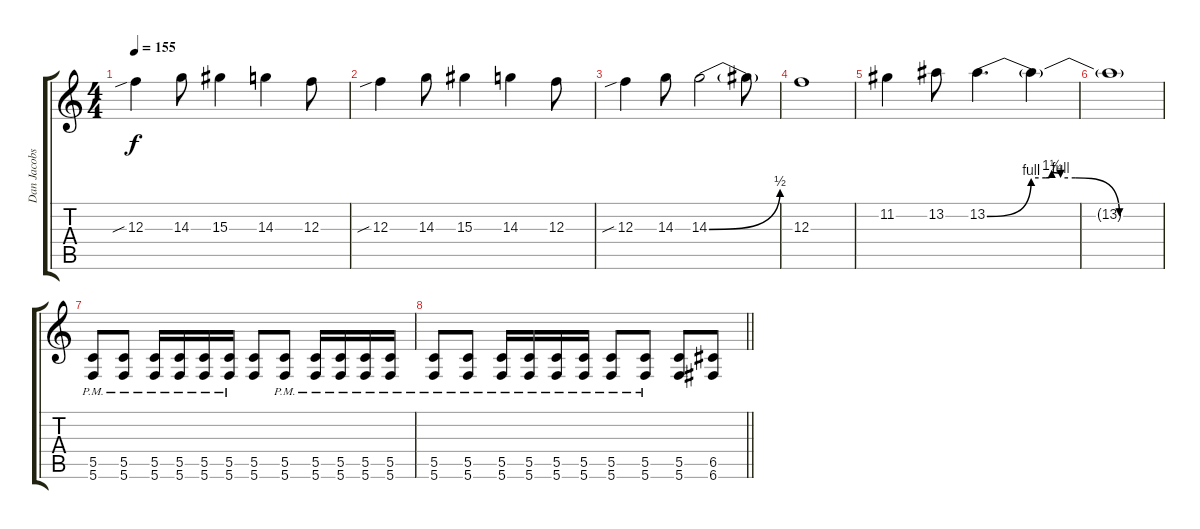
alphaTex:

\track ("Dan Jacobs" "Dan Jacobs") {instrument overdrivenguitar}
\staff {score tabs}
\tuning (D4 A3 F3 C3 G2 C2) {hide}
\ts (4 4)
\tempo 155
\clef g2
\ks c
12.3{sib}.4{dy f} 14.3.8 15.3.4 14.3.4 12.3.8 |
12.3{sib}.4 14.3.8 15.3.4 14.3.4 12.3.8 |
12.3{sib}.4 14.3.8 14.3{be (bend 0 0 60 2)}.2 14.3{t}.8 |
12.3.1 |
11.2.4 13.2.8 13.2{be (custom 0 0 15 4 20 4 22 5 25 4 30 4 45 0 60 0)}.4{d} 13.2{t}.4 |
13.2{t}.1 |
(5.5{pm} 5.6{pm}).8 (5.5{pm} 5.6{pm}).8 (5.5{pm} 5.6{pm}).16 (5.5{pm} 5.6{pm}).16 (5.5{pm} 5.6{pm}).16 (5.5{pm} 5.6{pm}).16 (5.5 5.6).8 (5.5{pm} 5.6{pm}).8 (5.5{pm} 5.6{pm}).16 (5.5{pm} 5.6{pm}).16 (5.5{pm} 5.6{pm}).16 (5.5{pm} 5.6{pm}).16 |
\barLineRight lightlight
(5.5{pm} 5.6{pm}).8 (5.5{pm} 5.6{pm}).8 (5.5{pm} 5.6{pm}).16 (5.5{pm} 5.6{pm}).16 (5.5{pm} 5.6{pm}).16 (5.5{pm} 5.6{pm}).16 (5.5{pm} 5.6{pm}).8 (5.5{pm} 5.6{pm}).8 (5.5 5.6).8 (6.5 6.6).8
